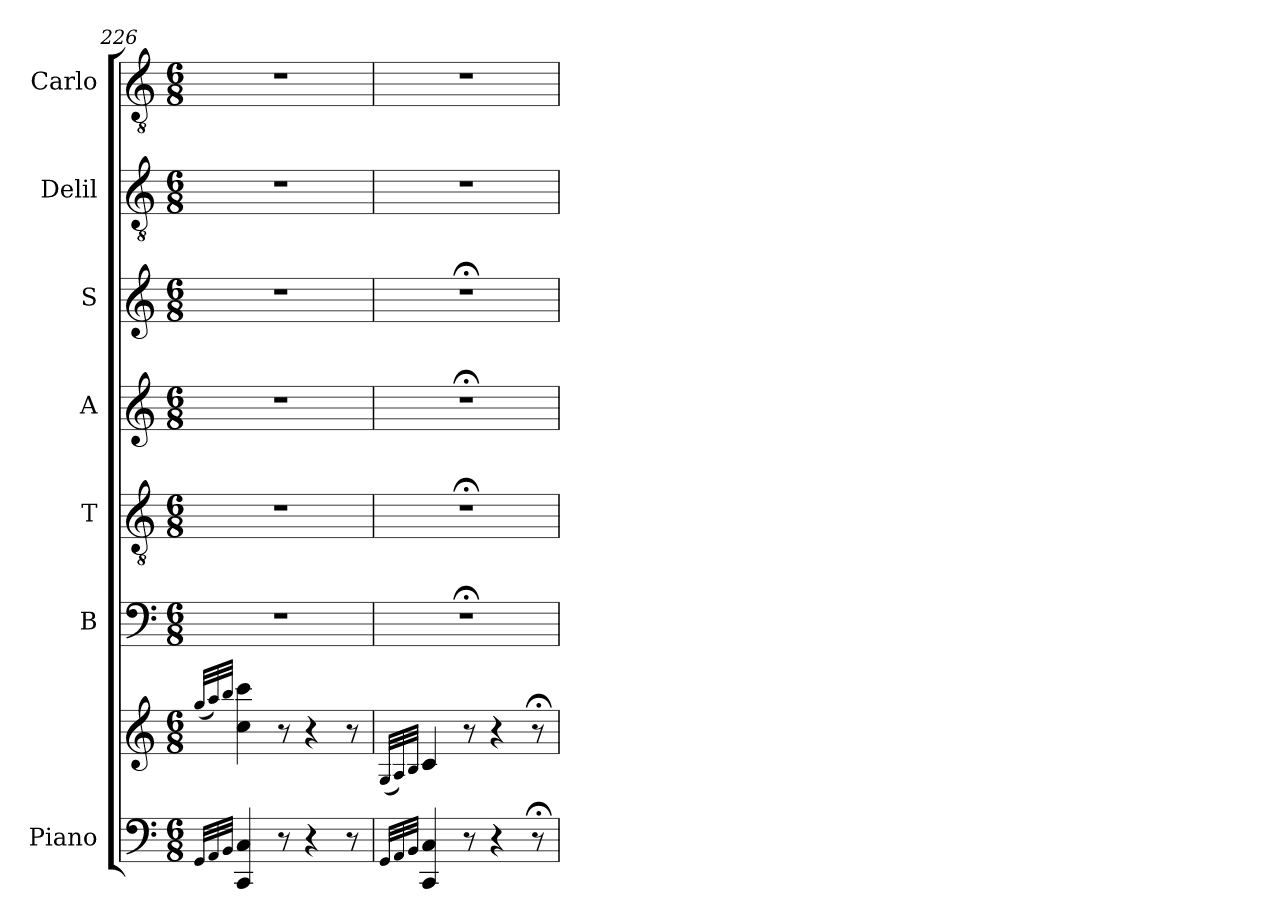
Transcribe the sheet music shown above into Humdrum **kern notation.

**kern	**kern	**kern	**kern	**kern	**kern	**kern	**kern
*part7	*part7	*part6	*part5	*part4	*part3	*part2	*part1
*staff8	*staff7	*staff6	*staff5	*staff4	*staff3	*staff2	*staff1
*I"Piano	*	*I"B	*I"T	*I"A	*I"S	*I"Delil	*I"Carlo
*I'Pno	*	*I'B	*I'T	*I'A	*I'S	*	*
*clefF4	*clefG2	*clefF4	*clefGv2	*clefG2	*clefG2	*clefGv2	*clefGv2
*k[]	*k[]	*k[]	*k[]	*k[]	*k[]	*k[]	*k[]
*M6/8	*M6/8	*M6/8	*M6/8	*M6/8	*M6/8	*M6/8	*M6/8
=226	=226	=226	=226	=226	=226	=226	=226
32qGG/LLL	(32qgg/LLL	.	.	.	.	.	.
32qAA/	32qaa/)	.	.	.	.	.	.
32qBB/JJJ	32qbb/JJJ	.	.	.	.	.	.
4CC/ 4C/	4cc\ 4ccc\	2.r	2.r	2.r	2.r	2.r	2.r
8r	8r	.	.	.	.	.	.
4r	4r	.	.	.	.	.	.
8r	8r	.	.	.	.	.	.
=227	=227	=227	=227	=227	=227	=227	=227
32qGG/LLL	(32qG/LLL	.	.	.	.	.	.
32qAA/	32qA/)	.	.	.	.	.	.
32qBB/JJJ	32qB/JJJ	.	.	.	.	.	.
4CC/ 4C/	4c/	2.r;<	2.r;<	2.r;<	2.r;<	2.r	2.r
8r	8r	.	.	.	.	.	.
4r	4r	.	.	.	.	.	.
8r;<	8r;<	.	.	.	.	.	.
=	=	=	=	=	=	=	=
*-	*-	*-	*-	*-	*-	*-	*-
